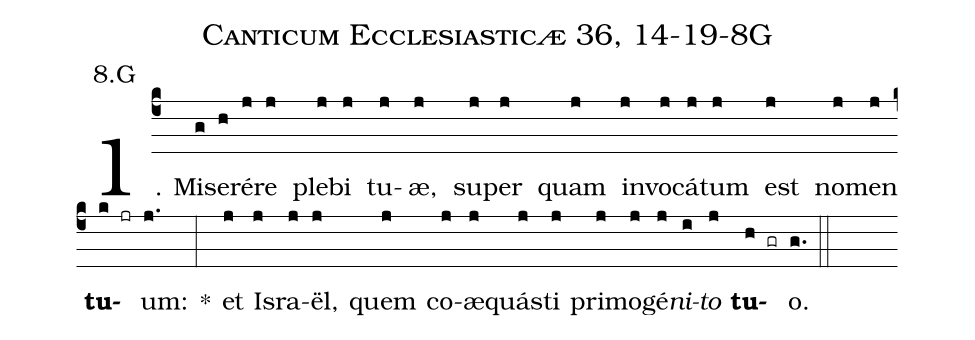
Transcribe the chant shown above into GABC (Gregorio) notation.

name: Canticum Ecclesiasticæ 36, 14-19-8G;
annotation: 8.G;
%%
(c4)1. Mi(g)se(h)ré(j)re(j) ple(j)bi(j) tu(j)æ,(j) su(j)per(j) quam(j) in(j)vo(j)cá(j)tum(j) est(j) no(j)men(j) <b>tu</b>(k jr)um:(j.) *(:) et(j) Is(j)ra(j)ël,(j) quem(j) co(j)æ(j)quás(j)ti(j) pri(j)mo(j)gé(j)<i>ni</i>(i)<i>to</i>(j) <b>tu</b>(h gr)o.(g.) (::)
